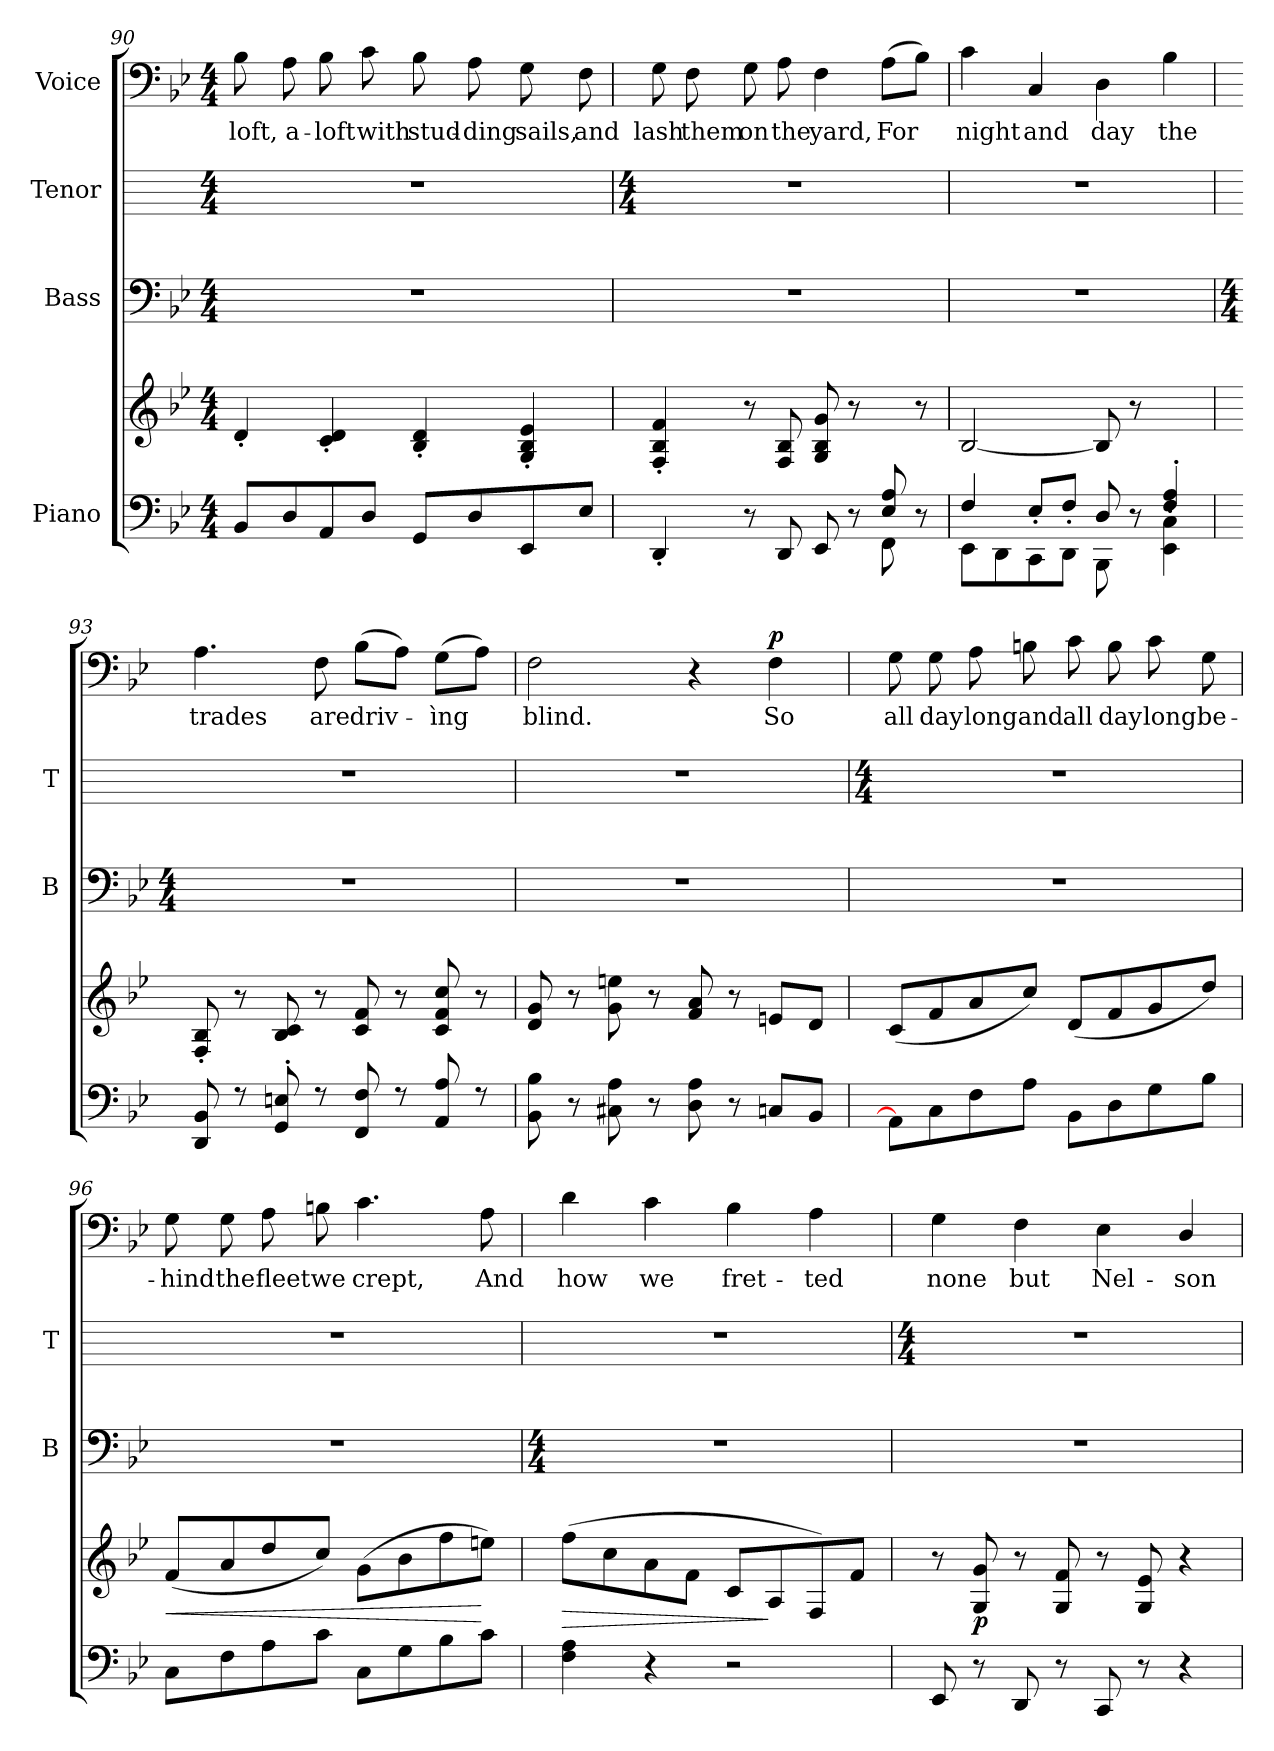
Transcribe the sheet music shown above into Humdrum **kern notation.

**kern	**kern	**dynam	**kern	**kern	**kern	**text	**dynam
*part4	*part4	*part4	*part3	*part2	*part1	*part1	*part1
*staff5	*staff4	*staff4/5	*staff3	*staff2	*staff1	*staff1	*staff1
*I"Piano	*	*	*I"Bass	*I"Tenor	*I"Voice	*	*
*	*	*	*I'B	*I'T	*	*	*
!!LO:LB:g=z
*clefF4	*clefG2	*	*clefF4	*	*clefF4	*	*
*k[b-e-]	*k[b-e-]	*	*k[b-e-]	*	*k[b-e-]	*	*
*B-:	*B-:	*	*B-:	*	*B-:	*	*
*M4/4	*M4/4	*	*M4/4	*M4/4	*M4/4	*	*
=90	=90	=90	=90	=90	=90	=90	=90
*^	*	*	*	*	*	*	*
!	!	!	!	!	!	!	!LO:LY:b	!
8BB-L	2ryy	4d'	.	1r	1r	8B-	-loft,	.
!	!	!	!	!	!	!	!LO:LY:b	!
8D	.	.	.	.	.	8A	a-	.
!	!	!	!	!	!	!	!LO:LY:b	!
8AA	.	4c' 4d'	.	.	.	8B-	-loft	.
!	!	!	!	!	!	!	!LO:LY:b	!
8DJ	.	.	.	.	.	8c	with	.
!	!	!	!	!	!	!	!LO:LY:b	!
8GGL	2ryy	4B-' 4d'	.	.	.	8B-	stud-	.
!	!	!	!	!	!	!	!LO:LY:b	!
8D	.	.	.	.	.	8A	-ding	.
!	!	!	!	!	!	!	!LO:LY:b	!
8EE-	.	4G' 4B-' 4e-'	.	.	.	8G	sails,	.
!	!	!	!	!	!	!	!LO:LY:b	!
8E-J	.	.	.	.	.	8F	and	.
*v	*v	*	*	*	*	*	*	*
!!LO:LB:g=z
=91	=91	=91	=91	=91	=91	=91	=91
*	*	*	*	*M4/4	*	*	*
*^	*	*	*	*	*	*	*
*	*^	*	*	*	*	*	*	*
!	!	!	!	!	!	!	!	!LO:LY:b	!
2.ryy	4DD'	2ryy	4F' 4B-' 4f'	.	1r	1r	8G	lash	.
!	!	!	!	!	!	!	!	!LO:LY:b	!
.	.	.	.	.	.	.	8F	them	.
!	!	!	!	!	!	!	!	!LO:LY:b	!
.	8r	.	8r	.	.	.	8G	on	.
!	!	!	!	!	!	!	!	!LO:LY:b	!
.	8DD	.	8F 8B-	.	.	.	8A	the	.
!	!	!	!	!	!	!	!	!LO:LY:b	!
.	8EE-	2ryy	8G 8B- 8g	.	.	.	4F	yard,	.
.	8r	.	8r	.	.	.	.	.	.
!	!	!	!	!	!	!	!	!LO:LY:b	!
8E-/ 8A/	8FF\	.	8ryy	.	.	.	(>8AL	For	.
8ryy	8r	.	8r	.	.	.	8B-J)	.	.
=92	=92	=92	=92	=92	=92	=92	=92	=92	=92
!	!	!	!	!	!	!	!	!LO:LY:b	!
2.ryy	4F/	8EE-\L	[2B-	.	1r	1r	4c	night	.
.	.	8DD\	.	.	.	.	.	.	.
!	!	!	!	!	!	!	!	!LO:LY:b	!
.	8E-'/L	8CC\	.	.	.	.	4C	and	.
.	8F'/J	8DD\J	.	.	.	.	.	.	.
!	!	!	!	!	!	!	!	!LO:LY:b	!
.	8D/	8BBB-\	8B-]	.	.	.	4D	day	.
.	4.ryy	8r	8r	.	.	.	.	.	.
!	!	!	!	!	!	!	!	!LO:LY:b	!
4F/' 4A/'	.	4EE-\' 4C\'	4ryy	.	.	.	4B-	the	.
*v	*v	*v	*	*	*	*	*	*	*
!!LO:LB:g=z
=93	=93	=93	=93	=93	=93	=93	=93
*	*	*	*M4/4	*	*	*	*
*^	*	*	*	*	*	*	*
*	*^	*	*	*	*	*	*	*
!	!	!	!	!	!	!	!	!LO:LY:b	!
*	*v	*v	*	*	*	*	*	*	*
8DD 8BB-	1ryy	8F' 8B-'	.	1r	1r	4.A	trades	.
8r	.	8r	.	.	.	.	.	.
8GG' 8En'	.	8B- 8c	.	.	.	.	.	.
!	!	!	!	!	!	!	!LO:LY:b	!
8r	.	8r	.	.	.	8F	are	.
!	!	!	!	!	!	!	!LO:LY:b	!
8FF 8F	.	8c 8f	.	.	.	(>8B-L	driv-	.
8r	.	8r	.	.	.	8AJ)	.	.
!	!	!	!	!	!	!	!LO:LY:b	!
8AA 8A	.	8c 8f 8cc	.	.	.	(>8GL	ìng	.
8r	.	8r	.	.	.	8AJ)	.	.
*v	*v	*	*	*	*	*	*	*
!!LO:LB:g=z
=94	=94	=94	=94	=94	=94	=94	=94
!	!	!	!	!	!	!LO:LY:b	!
8BB- 8B-	8d 8g	.	1r	1r	2F	blind.	.
8r	8r	.	.	.	.	.	.
8C#X 8A	8g 8een	.	.	.	.	.	.
8r	8r	.	.	.	.	.	.
8D 8A	8f 8a	.	.	.	4r	.	.
8r	8r	.	.	.	.	.	.
!	!	!	!	!	!	!LO:LY:b	!LO:DY:b
8CnL	8enL	.	.	.	4F	So	p
8BB-J	8dJ	.	.	.	.	.	.
!!LO:LB:g=z
=95	=95	=95	=95	=95	=95	=95	=95
*	*	*	*	*M4/4	*	*	*
!	!	!	!	!	!	!LO:LY:b	!
8AAL]	(<8cL	.	1r	1r	8G	all	.
!	!	!	!	!	!	!LO:LY:b	!
8C	8f	.	.	.	8G	day	.
!	!	!	!	!	!	!LO:LY:b	!
8F	8a	.	.	.	8A	long	.
!	!	!	!	!	!	!LO:LY:b	!
8AJ	8ccJ)	.	.	.	8Bn	and	.
!	!	!	!	!	!	!LO:LY:b	!
8BB-L	(<8dL	.	.	.	8c	all	.
!	!	!	!	!	!	!LO:LY:b	!
8D	8f	.	.	.	8B	day	.
!	!	!	!	!	!	!LO:LY:b	!
8G	8g	.	.	.	8c	long	.
!	!	!	!	!	!	!LO:LY:b	!
8B-J	8ddJ)	.	.	.	8G	be-	.
=96	=96	=96	=96	=96	=96	=96	=96
!	!	!LO:HP:b	!	!	!	!LO:LY:b	!
8CL	(<8fL	<	1r	1r	8G	-hind	.
!	!	!	!	!	!	!LO:LY:b	!
8F	8a	.	.	.	8G	the	.
!	!	!	!	!	!	!LO:LY:b	!
8A	8dd	.	.	.	8A	fleet	.
!	!	!	!	!	!	!LO:LY:b	!
8cJ	8ccJ)	.	.	.	8Bn	we	.
!	!	!	!	!	!	!LO:LY:b	!
8CL	(>8gL	.	.	.	4.c	crept,	.
8G	8b-	.	.	.	.	.	.
8B-	8ff	.	.	.	.	.	.
!	!	!	!	!	!	!LO:LY:b	!
8cJ	8eenJ)	[	.	.	8A	And	.
!!LO:LB:g=z
=97	=97	=97	=97	=97	=97	=97	=97
*	*	*	*M4/4	*	*	*	*
!	!	!LO:HP:b	!	!	!	!LO:LY:b	!
4F 4A	(<8ffL	>	1r	1r	4d	how	.
.	8cc	.	.	.	.	.	.
!	!	!	!	!	!	!LO:LY:b	!
4r	8a	.	.	.	4c	we	.
.	8fJ	.	.	.	.	.	.
!	!	!	!	!	!	!LO:LY:b	!
2r	8cL	.	.	.	4B-	fret-	.
.	8A	]	.	.	.	.	.
!	!	!	!	!	!	!LO:LY:b	!
.	8F)	.	.	.	4A	-ted	.
.	8fJ	.	.	.	.	.	.
!!LO:LB:g=z
=98	=98	=98	=98	=98	=98	=98	=98
*	*	*	*	*M4/4	*	*	*
!	!	!	!	!	!	!LO:LY:b	!
8EE-	8r	.	1r	1r	4G	none	.
!	!	!LO:DY:b	!	!	!	!	!
8r	8G 8g	p	.	.	.	.	.
!	!	!	!	!	!	!LO:LY:b	!
8DD	8r	.	.	.	4F	but	.
8r	8G 8f	.	.	.	.	.	.
!	!	!	!	!	!	!LO:LY:b	!
8CC	8r	.	.	.	4E-	Nel-	.
8r	8G 8e-	.	.	.	.	.	.
!	!	!	!	!	!	!LO:LY:b	!
4r	4r	.	.	.	4D/	-son	.
=	=	=	=	=	=	=	=
*-	*-	*-	*-	*-	*-	*-	*-
